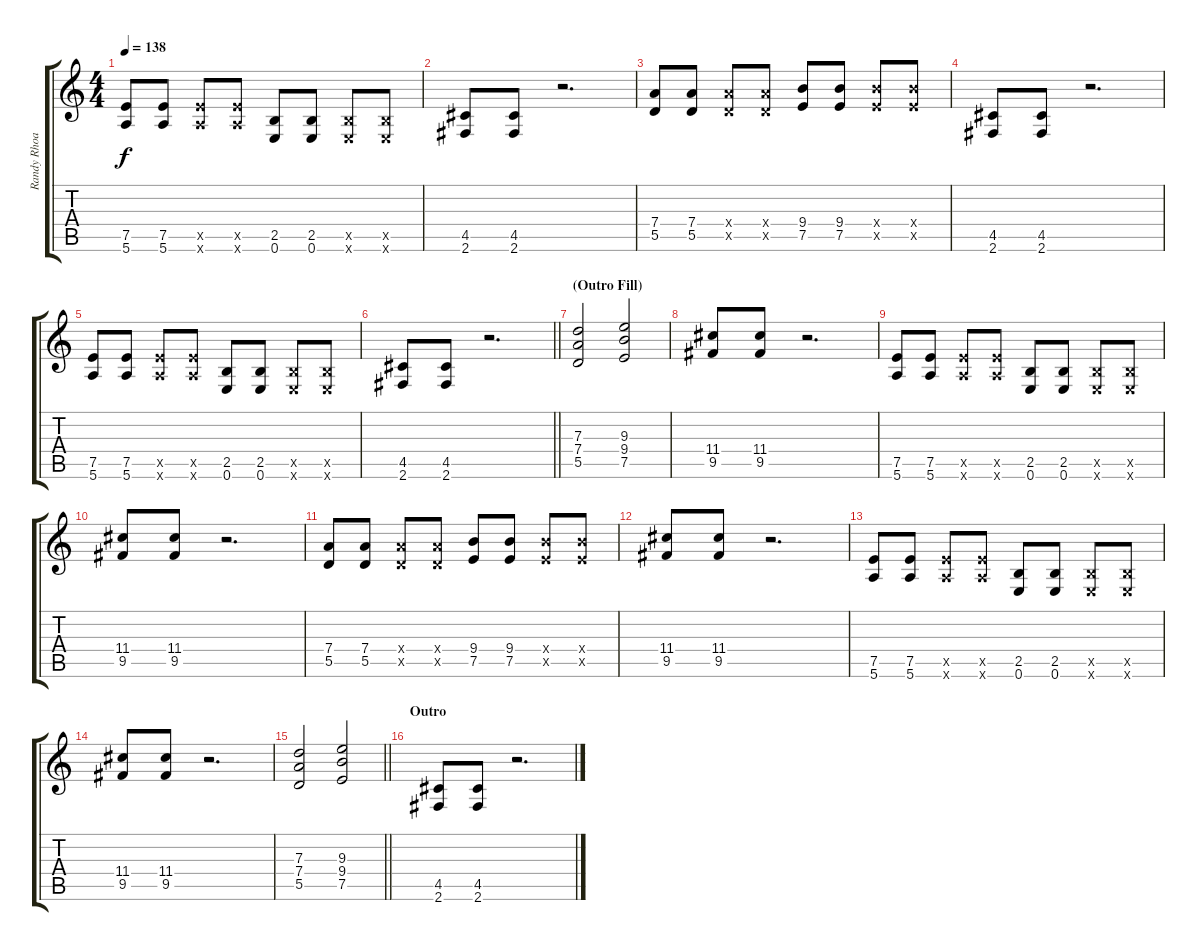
\track ("Randy Rhoads" "Randy Rhoa") {instrument overdrivenguitar}
\staff {score tabs}
\tuning (E4 B3 G3 D3 A2 E2) {hide}
\ts (4 4)
\tempo 138
\clef g2
\ks c
(7.5 5.6).8{dy f} (7.5 5.6).8 (7.5{x} 5.6{x}).8 (7.5{x} 5.6{x}).8 (2.5 0.6).8 (2.5 0.6).8 (2.5{x} 0.6{x}).8 (2.5{x} 0.6{x}).8 |
(4.5 2.6).8 (4.5 2.6).8 r.2{d} |
(7.4 5.5).8 (7.4 5.5).8 (7.4{x} 5.5{x}).8 (7.4{x} 5.5{x}).8 (9.4 7.5).8 (9.4 7.5).8 (9.4{x} 7.5{x}).8 (9.4{x} 7.5{x}).8 |
(4.5 2.6).8 (4.5 2.6).8 r.2{d} |
(7.5 5.6).8 (7.5 5.6).8 (7.5{x} 5.6{x}).8 (7.5{x} 5.6{x}).8 (2.5 0.6).8 (2.5 0.6).8 (2.5{x} 0.6{x}).8 (2.5{x} 0.6{x}).8 |
\barLineRight lightlight
(4.5 2.6).8 (4.5 2.6).8 r.2{d} |
\section ("" "(Outro Fill)")
(7.3 7.4 5.5).2 (9.3 9.4 7.5).2 |
(11.4 9.5).8 (11.4 9.5).8 r.2{d} |
(7.5 5.6).8 (7.5 5.6).8 (7.5{x} 5.6{x}).8 (7.5{x} 5.6{x}).8 (2.5 0.6).8 (2.5 0.6).8 (2.5{x} 0.6{x}).8 (2.5{x} 0.6{x}).8 |
(11.4 9.5).8 (11.4 9.5).8 r.2{d} |
(7.4 5.5).8 (7.4 5.5).8 (7.4{x} 5.5{x}).8 (7.4{x} 5.5{x}).8 (9.4 7.5).8 (9.4 7.5).8 (9.4{x} 7.5{x}).8 (9.4{x} 7.5{x}).8 |
(11.4 9.5).8 (11.4 9.5).8 r.2{d} |
(7.5 5.6).8 (7.5 5.6).8 (7.5{x} 5.6{x}).8 (7.5{x} 5.6{x}).8 (2.5 0.6).8 (2.5 0.6).8 (2.5{x} 0.6{x}).8 (2.5{x} 0.6{x}).8 |
(11.4 9.5).8 (11.4 9.5).8 r.2{d} |
\barLineRight lightlight
(7.3 7.4 5.5).2 (9.3 9.4 7.5).2 |
\section ("" "Outro")
(4.5 2.6).8 (4.5 2.6).8 r.2{d}
